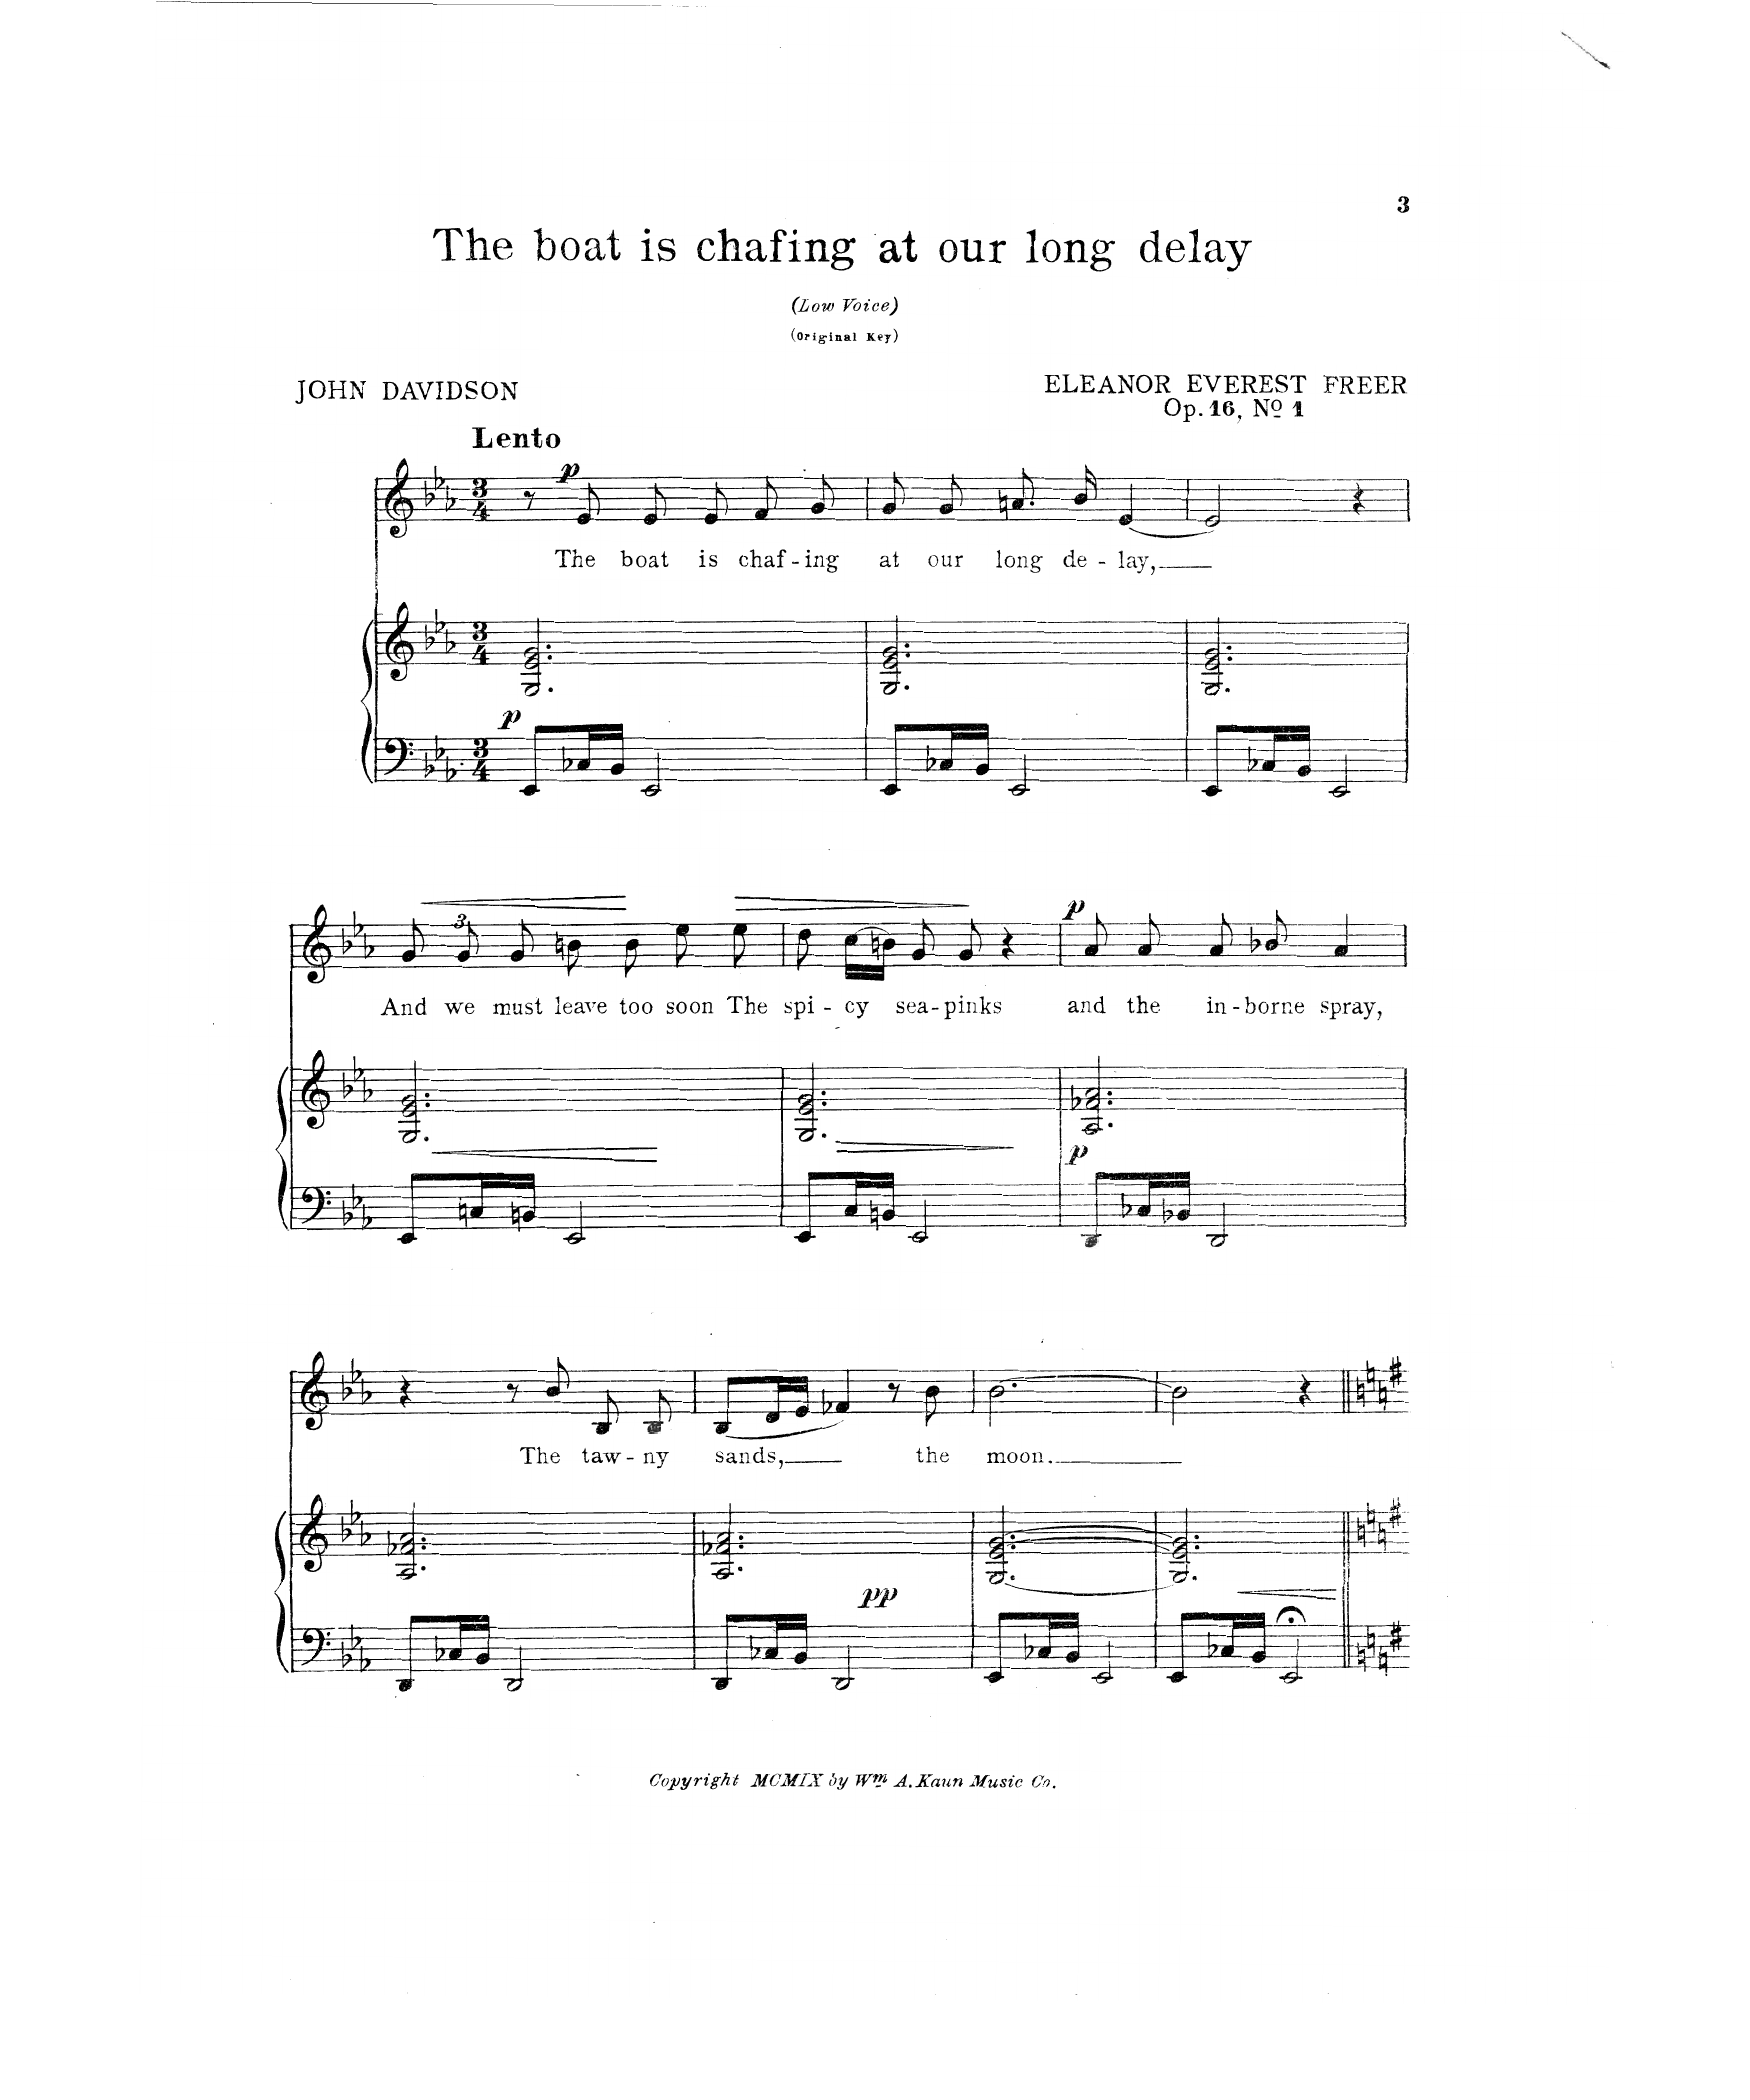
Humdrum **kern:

**kern	**kern	**dynam	**kern	**text	**dynam
*part2	*part2	*part2	*part1	*part1	*part1
*staff3	*staff2	*staff2/3	*staff1	*staff1	*staff1
*I"Piano	*	*	*I"Voice	*	*
*I'Pno	*	*	*	*	*
*clefF4	*clefG2	*	*clefG2	*	*
*k[b-e-a-]	*k[b-e-a-]	*	*k[b-e-a-]	*	*
*M3/4	*M3/4	*	*M3/4	*	*
=1	=1	=1	=1	=1	=1
!	!	!	!LO:TX:a:B:t=Lento	!	!
!	!	!LO:DY:b	!	!	!
8EE-/L	2.G/ 2.e-/ 2.g/	p	8r	.	.
!	!	!	!	!	!LO:DY:a
16C-X/L	.	.	8e-/	The	p
16BB-/JJ	.	.	.	.	.
2EE-/	.	.	8e-/	boat	.
.	.	.	8e-/	is	.
.	.	.	8f/	chaf-	.
.	.	.	8g/	-ing	.
=2	=2	=2	=2	=2	=2
8EE-/L	2.G/ 2.e-/ 2.g/	.	8g/	at	.
16C-X/L	.	.	8g/	our	.
16BB-/JJ	.	.	.	.	.
2EE-/	.	.	8.an/	long	.
.	.	.	16b-/	de-	.
.	.	.	[4e-/	-lay,	.
=3	=3	=3	=3	=3	=3
8EE-/L	2.G/ 2.e-/ 2.g/	.	2e-/]	.	.
16C-X/L	.	.	.	.	.
16BB-/JJ	.	.	.	.	.
2EE-/	.	.	.	.	.
.	.	.	4r	.	.
=4	=4	=4	=4	=4	=4
!	!	!	!	!	!LO:HP:b
8EE-/L	2.G/ 2.e-/ 2.g/	.	12g/	And	<
.	.	.	12g/	we	.
16Cn/L	.	.	.	.	.
.	.	.	12g/	must	.
16BBn/JJ	.	.	.	.	.
2EE-/	.	.	8bn\	leave	.
.	.	.	8b\	too	.
.	.	.	8ee-\	soon	[
!	!	!	!	!	!LO:HP:b
.	.	.	8ee-\	The	>
=5	=5	=5	=5	=5	=5
!	!	!LO:HP:b	!	!	!
8EE-/L	2.G/ 2.e-/ 2.g/	>	8dd\	spi-	.
16C/L	.	.	(16cc\LL	-cy	.
16BBn/JJ	.	.	16bn\JJ)	.	.
2EE-/	.	.	8g/	sea-	.
.	.	.	8g/	-pinks	.
.	.	.	4r	.	]
.	.	]	.	.	.
=6	=6	=6	=6	=6	=6
!	!	!LO:DY:b	!	!	!LO:DY:a
8DD/L	2.A-/ 2.f-X/ 2.a-/	p	8a-/	and	p
16C-X/L	.	.	8a-/	the	.
16BB-X/JJ	.	.	.	.	.
2DD/	.	.	8a-/	in-	.
.	.	.	8b-X\	-borne	.
.	.	.	4a-/	spray,	.
=7	=7	=7	=7	=7	=7
8DD/L	2.A-/ 2.f-X/ 2.a-/	.	4r	.	.
16C-X/L	.	.	.	.	.
16BB-/JJ	.	.	.	.	.
2DD/	.	.	8r	.	.
.	.	.	8b-\	The	.
.	.	.	8B-/	taw-	.
.	.	.	8B-/	-ny	.
=8	=8	=8	=8	=8	=8
8DD/L	2.A-/ 2.f-X/ 2.a-/	.	(8B-/L	sands,	.
16C-X/L	.	.	16d/L	.	.
16BB-/JJ	.	.	16e-/JJ	.	.
!	!	!LO:DY:a=2	!	!	!
2DD/	.	pp	4f-X/)	.	.
.	.	.	8r	.	.
.	.	.	8b-\	the	.
=9	=9	=9	=9	=9	=9
8EE-/L	[2.G/ [2.e-/ [2.g/	.	[2.b-\	moon.	.
16C-X/L	.	.	.	.	.
16BB-/JJ	.	.	.	.	.
2EE-/	.	.	.	.	.
=10	=10	=10	=10	=10	=10
8EE-/L	2.G/] 2.e-/] 2.g/]	.	2b-\]	.	.
16C-X/L	.	.	.	.	.
16BB-/JJ	.	.	.	.	.
2EE-;</	.	.	.	.	.
.	.	.	4r	.	.
=||	=||	=||	=||	=||	=||
*-	*-	*-	*-	*-	*-
